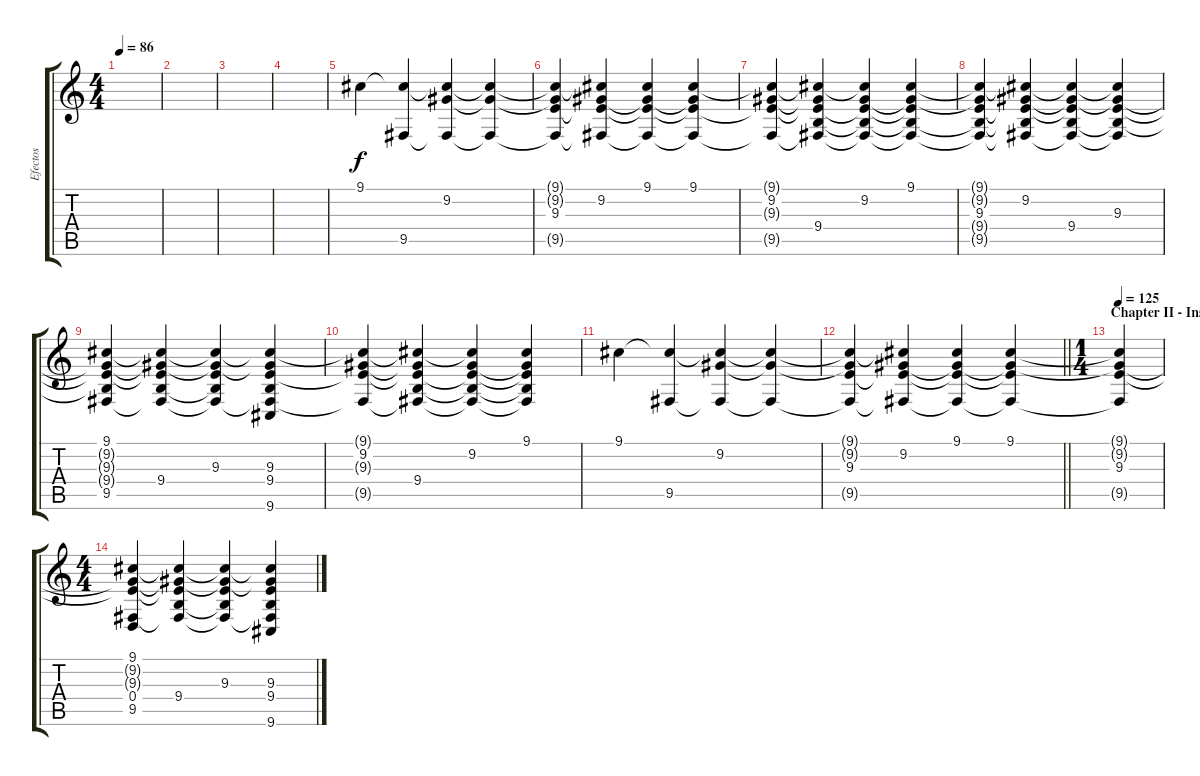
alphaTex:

\track ("Efectos" "Efectos") {instrument seashore}
\staff {score tabs}
\tuning (E4 B3 G3 D3 A2 E2) {hide}
\ts (4 4)
\tempo 86
\clef g2
\ks c
|
|
|
|
9.1.4 (9.1{t} 9.5).4 (9.1{t} 9.2 9.5{t}).4 (9.1{t} 9.2{t} 9.5{t}).4 |
(9.1{t} 9.2{t} 9.3 9.5{t}).4 (9.1{t} 9.2 9.3{t} 9.5{t}).4 (9.1 9.2{t} 9.3{t} 9.5{t}).4 (9.1 9.2{t} 9.3{t} 9.5{t}).4 |
(9.1{t} 9.2 9.3{t} 9.5{t}).4 (9.1{t} 9.2{t} 9.3{t} 9.4 9.5{t}).4 (9.1{t} 9.2 9.3{t} 9.4{t} 9.5{t}).4 (9.1 9.2{t} 9.3{t} 9.4{t} 9.5{t}).4 |
(9.1{t} 9.2{t} 9.3 9.4{t} 9.5{t}).4 (9.1{t} 9.2 9.3{t} 9.4{t} 9.5{t}).4 (9.1{t} 9.2{t} 9.3{t} 9.4 9.5{t}).4 (9.1{t} 9.2{t} 9.3 9.4{t} 9.5{t}).4 |
(9.1 9.2{t} 9.3{t} 9.4{t} 9.5).4 (9.1{t} 9.2{t} 9.3{t} 9.4 9.5{t}).4 (9.1{t} 9.2{t} 9.3 9.4{t} 9.5{t}).4 (9.1{t} 9.2{t} 9.3 9.4 9.5{t} 9.6).4 |
(9.1{t} 9.2 9.3{t} 9.5{t}).4 (9.1{t} 9.2{t} 9.3{t} 9.4 9.5{t}).4 (9.1{t} 9.2 9.3{t} 9.4{t} 9.5{t}).4 (9.1 9.2{t} 9.3{t} 9.4{t} 9.5{t}).4 |
9.1.4 (9.1{t} 9.5).4 (9.1{t} 9.2 9.5{t}).4 (9.1{t} 9.2{t} 9.5{t}).4 |
\barLineRight lightlight
(9.1{t} 9.2{t} 9.3 9.5{t}).4 (9.1{t} 9.2 9.3{t} 9.5{t}).4 (9.1 9.2{t} 9.3{t} 9.5{t}).4 (9.1 9.2{t} 9.3{t} 9.5{t}).4 |
\ts (1 4)
\section ("" "Chapter II - Inspiración")
\tempo 125
(9.1{t} 9.2{t} 9.3 9.5{t}).4{volume 0} |
\ts (4 4)
(9.1 9.2{t} 9.3{t} 0.4 9.5).4 (9.1{t} 9.2{t} 9.3{t} 9.4 9.5{t}).4 (9.1{t} 9.2{t} 9.3 9.4{t} 9.5{t}).4 (9.1{t} 9.2{t} 9.3 9.4 9.5{t} 9.6).4
